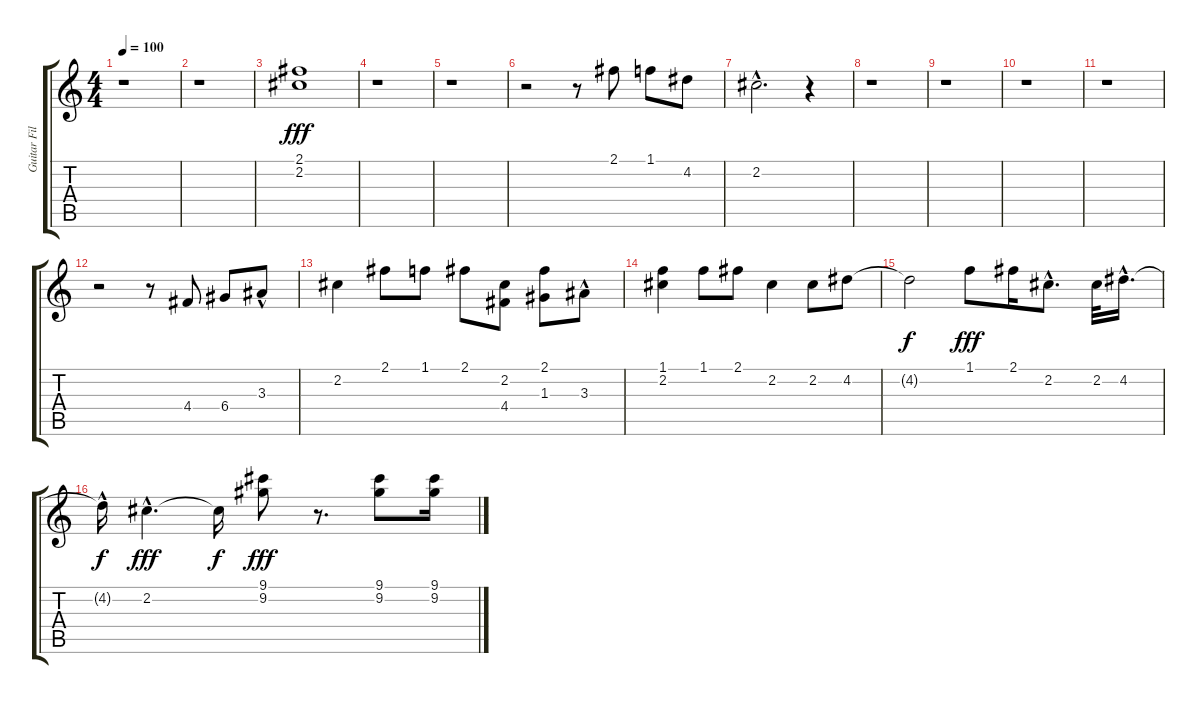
\track ("Guitar Fills" "Guitar Fil") {instrument electricguitarjazz}
\staff {score tabs}
\tuning (E4 B3 G3 D3 A2 E2) {hide}
\ts (4 4)
\tempo 100
\clef g2
\ks c
r.1{dy f} |
r.1 |
(2.1 2.2).1{dy fff} |
r.1 |
r.1 |
r.2 r.8 2.1.8 1.1.8 4.2.8 |
2.2{hac}.2{d} r.4 |
r.1 |
r.1 |
r.1 |
r.1 |
r.2 r.8 4.4.8 6.4.8 3.3{hac}.8 |
2.2.4 2.1.8 1.1.8 2.1.8 (2.2 4.4).8 (2.1 1.3).8 3.3{hac}.8 |
(1.1 2.2).4 1.1.8 2.1.8 2.2.4 2.2.8 4.2.8 |
4.2{t}.2{dy f} 1.1.8{dy fff} 2.1.16 2.2{hac}.8{d} 2.2.32 4.2{hac}.16{d} |
4.2{hac t}.16{dy f} 2.2{hac}.4{d dy fff} 2.2{t}.16{dy f} (9.1 9.2).8{dy fff} r.8{d} (9.1 9.2).8 (9.1 9.2).16
